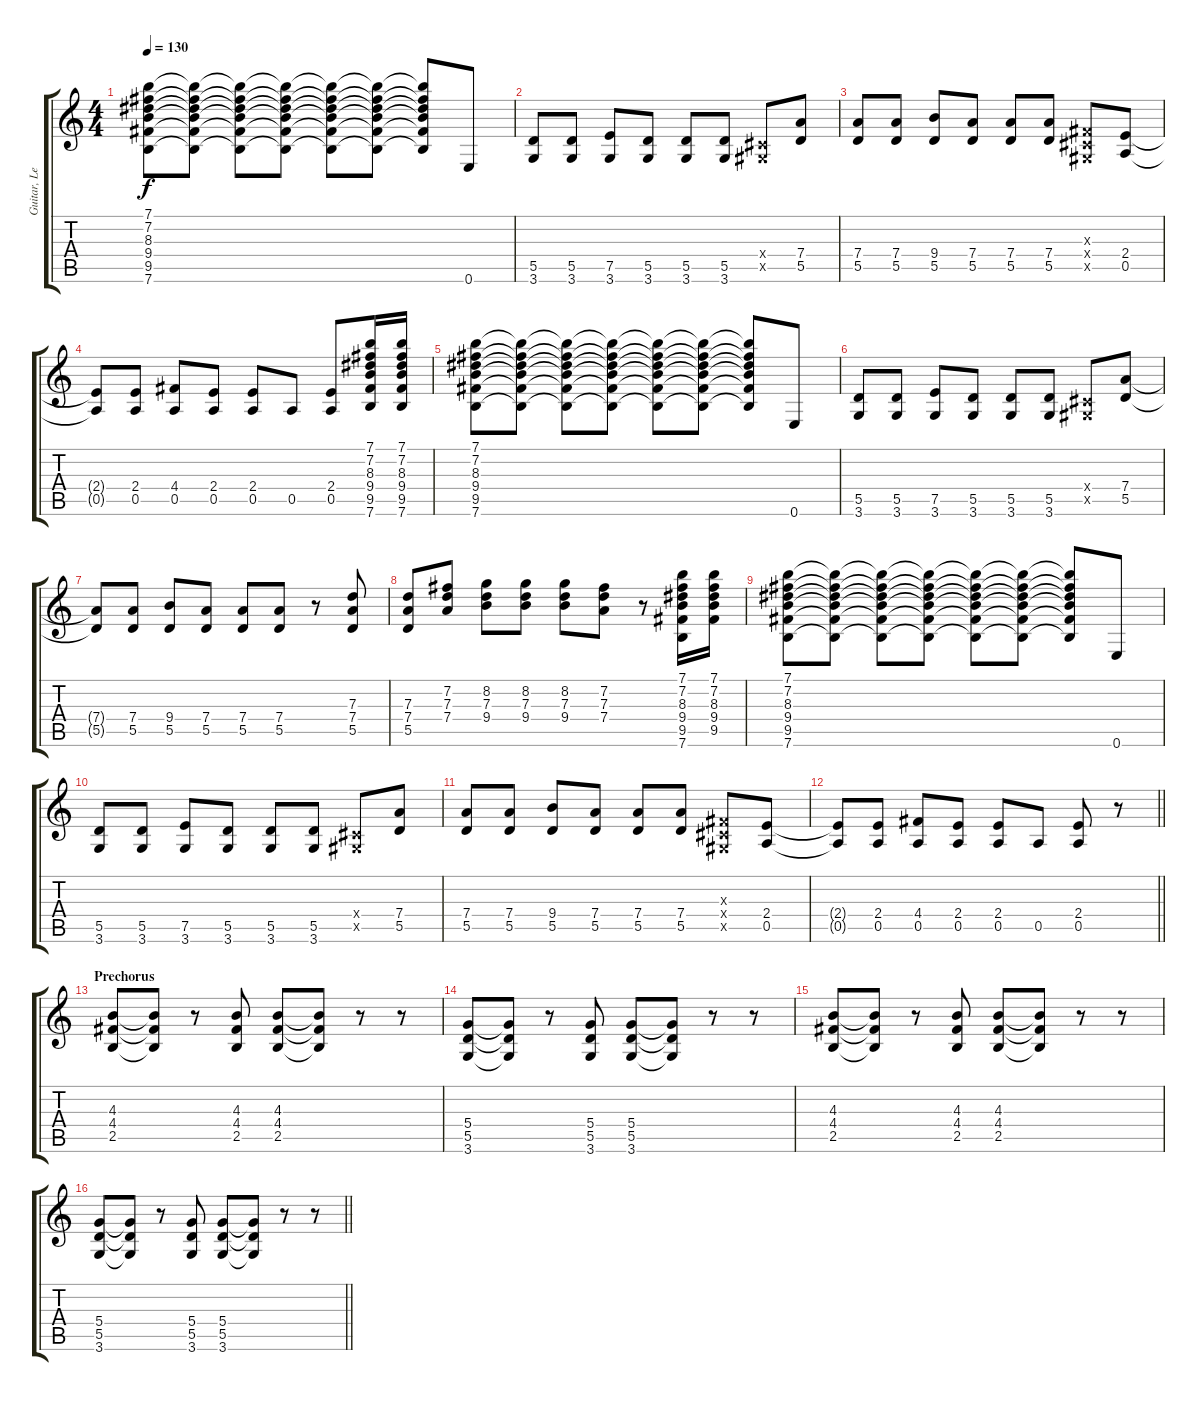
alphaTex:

\track ("Guitar, Lead" "Guitar, Le") {instrument distortionguitar}
\staff {score tabs}
\tuning (E4 B3 G3 D3 A2 E2) {hide}
\ts (4 4)
\tempo 130
\clef g2
\ks c
(7.1 7.2 8.3 9.4 9.5 7.6).8{dy f} (7.1{t} 7.2{t} 8.3{t} 9.4{t} 9.5{t} 7.6{t}).8 (7.1{t} 7.2{t} 8.3{t} 9.4{t} 9.5{t} 7.6{t}).8 (7.1{t} 7.2{t} 8.3{t} 9.4{t} 9.5{t} 7.6{t}).8 (7.1{t} 7.2{t} 8.3{t} 9.4{t} 9.5{t} 7.6{t}).8 (7.1{t} 7.2{t} 8.3{t} 9.4{t} 9.5{t} 7.6{t}).8 (7.1{t} 7.2{t} 8.3{t} 9.4{t} 9.5{t} 7.6{t}).8 0.6.8 |
(5.5 3.6).8 (5.5 3.6).8 (7.5 3.6).8 (5.5 3.6).8 (5.5 3.6).8 (5.5 3.6).8 (-1.4{x} -1.5{x}).8 (7.4 5.5).8 |
(7.4 5.5).8 (7.4 5.5).8 (9.4 5.5).8 (7.4 5.5).8 (7.4 5.5).8 (7.4 5.5).8 (-1.3{x} -1.4{x} -1.5{x}).8 (2.4 0.5).8 |
(2.4{t} 0.5{t}).8 (2.4 0.5).8 (4.4 0.5).8 (2.4 0.5).8 (2.4 0.5).8 0.5.8 (2.4 0.5).8 (7.1 7.2 8.3 9.4 9.5 7.6).16 (7.1 7.2 8.3 9.4 9.5 7.6).16 |
(7.1 7.2 8.3 9.4 9.5 7.6).8 (7.1{t} 7.2{t} 8.3{t} 9.4{t} 9.5{t} 7.6{t}).8 (7.1{t} 7.2{t} 8.3{t} 9.4{t} 9.5{t} 7.6{t}).8 (7.1{t} 7.2{t} 8.3{t} 9.4{t} 9.5{t} 7.6{t}).8 (7.1{t} 7.2{t} 8.3{t} 9.4{t} 9.5{t} 7.6{t}).8 (7.1{t} 7.2{t} 8.3{t} 9.4{t} 9.5{t} 7.6{t}).8 (7.1{t} 7.2{t} 8.3{t} 9.4{t} 9.5{t} 7.6{t}).8 0.6.8 |
(5.5 3.6).8 (5.5 3.6).8 (7.5 3.6).8 (5.5 3.6).8 (5.5 3.6).8 (5.5 3.6).8 (-1.4{x} -1.5{x}).8 (7.4 5.5).8 |
(7.4{t} 5.5{t}).8 (7.4 5.5).8 (9.4 5.5).8 (7.4 5.5).8 (7.4 5.5).8 (7.4 5.5).8 r.8 (7.3 7.4 5.5).8 |
(7.3 7.4 5.5).8 (7.2 7.3 7.4).8 (8.2 7.3 9.4).8 (8.2 7.3 9.4).8 (8.2 7.3 9.4).8 (7.2 7.3 7.4).8 r.8 (7.1 7.2 8.3 9.4 9.5 7.6).16 (7.1 7.2 8.3 9.4 9.5).16 |
(7.1 7.2 8.3 9.4 9.5 7.6).8 (7.1{t} 7.2{t} 8.3{t} 9.4{t} 9.5{t} 7.6{t}).8 (7.1{t} 7.2{t} 8.3{t} 9.4{t} 9.5{t} 7.6{t}).8 (7.1{t} 7.2{t} 8.3{t} 9.4{t} 9.5{t} 7.6{t}).8 (7.1{t} 7.2{t} 8.3{t} 9.4{t} 9.5{t} 7.6{t}).8 (7.1{t} 7.2{t} 8.3{t} 9.4{t} 9.5{t} 7.6{t}).8 (7.1{t} 7.2{t} 8.3{t} 9.4{t} 9.5{t} 7.6{t}).8 0.6.8 |
(5.5 3.6).8 (5.5 3.6).8 (7.5 3.6).8 (5.5 3.6).8 (5.5 3.6).8 (5.5 3.6).8 (-1.4{x} -1.5{x}).8 (7.4 5.5).8 |
(7.4 5.5).8 (7.4 5.5).8 (9.4 5.5).8 (7.4 5.5).8 (7.4 5.5).8 (7.4 5.5).8 (-1.3{x} -1.4{x} -1.5{x}).8 (2.4 0.5).8 |
\barLineRight lightlight
(2.4{t} 0.5{t}).8 (2.4 0.5).8 (4.4 0.5).8 (2.4 0.5).8 (2.4 0.5).8 0.5.8 (2.4 0.5).8 r.8 |
\section ("" "Prechorus")
(4.3 4.4 2.5).8 (4.3{t} 4.4{t} 2.5{t}).8 r.8 (4.3 4.4 2.5).8 (4.3 4.4 2.5).8 (4.3{t} 4.4{t} 2.5{t}).8 r.8 r.8 |
(5.4 5.5 3.6).8 (5.4{t} 5.5{t} 3.6{t}).8 r.8 (5.4 5.5 3.6).8 (5.4 5.5 3.6).8 (5.4{t} 5.5{t} 3.6{t}).8 r.8 r.8 |
(4.3 4.4 2.5).8 (4.3{t} 4.4{t} 2.5{t}).8 r.8 (4.3 4.4 2.5).8 (4.3 4.4 2.5).8 (4.3{t} 4.4{t} 2.5{t}).8 r.8 r.8 |
\barLineRight lightlight
(5.4 5.5 3.6).8 (5.4{t} 5.5{t} 3.6{t}).8 r.8 (5.4 5.5 3.6).8 (5.4 5.5 3.6).8 (5.4{t} 5.5{t} 3.6{t}).8 r.8 r.8
